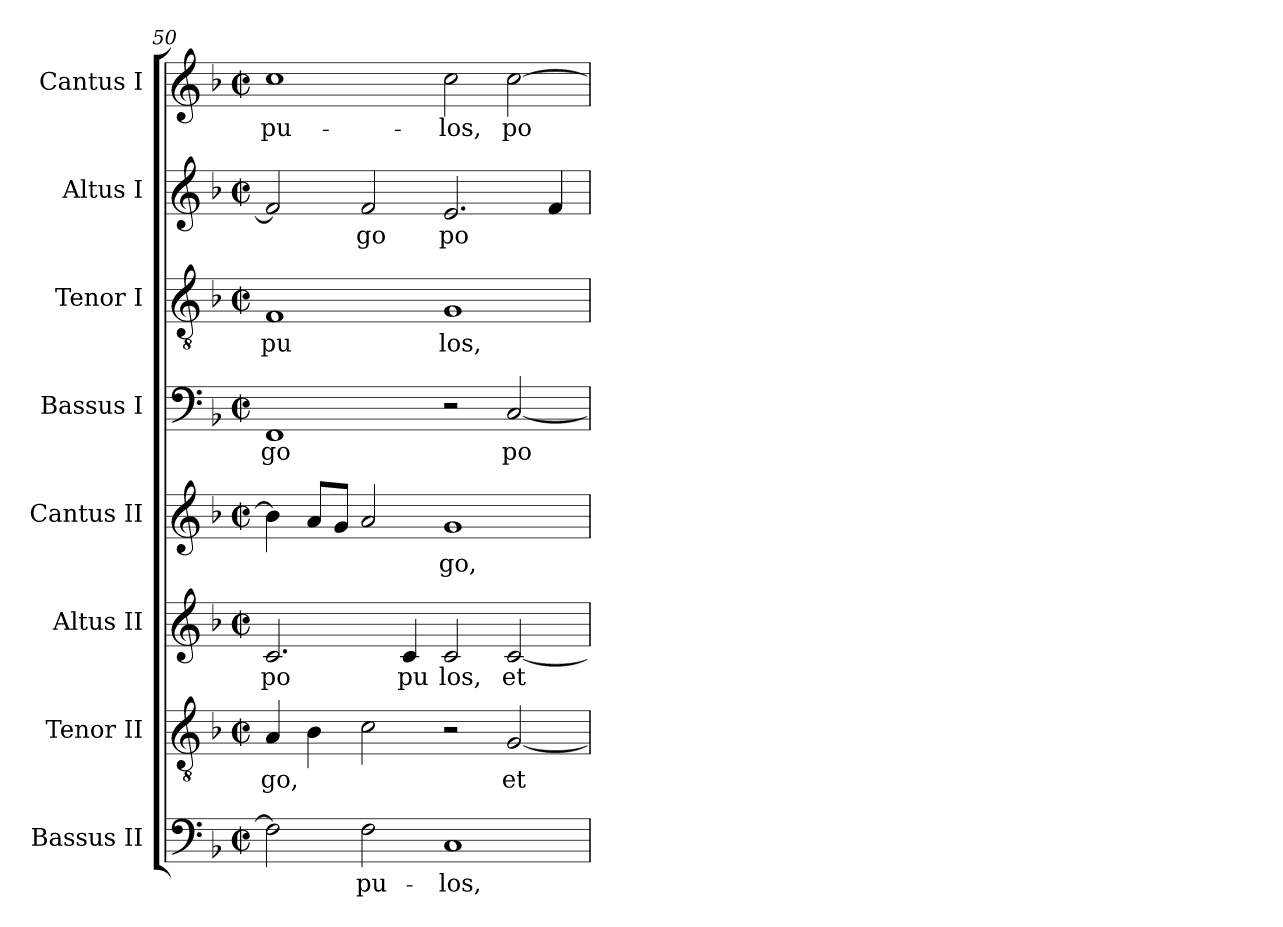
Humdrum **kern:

**kern	**text	**kern	**text	**kern	**text	**kern	**text	**kern	**text	**kern	**text	**kern	**text	**kern	**text
*part8	*part8	*part7	*part7	*part6	*part6	*part5	*part5	*part4	*part4	*part3	*part3	*part2	*part2	*part1	*part1
*staff8	*staff8	*staff7	*staff7	*staff6	*staff6	*staff5	*staff5	*staff4	*staff4	*staff3	*staff3	*staff2	*staff2	*staff1	*staff1
*I"Bassus II	*	*I"Tenor II	*	*I"Altus II	*	*I"Cantus II	*	*I"Bassus I	*	*I"Tenor I	*	*I"Altus I	*	*I"Cantus I	*
*clefF4	*	*clefGv2	*	*clefG2	*	*clefG2	*	*clefF4	*	*clefGv2	*	*clefG2	*	*clefG2	*
*k[b-]	*	*k[b-]	*	*k[b-]	*	*k[b-]	*	*k[b-]	*	*k[b-]	*	*k[b-]	*	*k[b-]	*
*F:	*	*F:	*	*F:	*	*F:	*	*F:	*	*F:	*	*F:	*	*F:	*
*M2/2	*	*M2/2	*	*M2/2	*	*M2/2	*	*M2/2	*	*M2/2	*	*M2/2	*	*M2/2	*
*met(c|)	*	*met(c|)	*	*met(c|)	*	*met(c|)	*	*met(c|)	*	*met(c|)	*	*met(c|)	*	*met(c|)	*
=50	=50	=50	=50	=50	=50	=50	=50	=50	=50	=50	=50	=50	=50	=50	=50
!	!	!	!LO:LY:b	!	!LO:LY:b:cj	!	!	!	!LO:LY:b:cj	!	!LO:LY:b:cj	!	!	!	!LO:LY:b:cj
2F\]	.	4A/	go,	2.c/	po	4b-\]	.	1FF	-go	1F	pu	2f/]	.	1cc	-pu-
.	.	4B-\	.	.	.	8a/L	.	.	.	.	.	.	.	.	.
.	.	.	.	.	.	8g/J	.	.	.	.	.	.	.	.	.
!	!LO:LY:b:cj	!	!	!	!	!	!	!	!	!	!	!	!LO:LY:b:cj	!	!
2F\	-pu-	2c\	.	.	.	2a/	.	.	.	.	.	2f/	go	.	.
!	!	!	!	!	!LO:LY:b:cj	!	!	!	!	!	!	!	!	!	!
.	.	.	.	4c/	pu	.	.	.	.	.	.	.	.	.	.
!	!LO:LY:b:cj	!	!	!	!LO:LY:b:cj	!	!LO:LY:b:cj	!	!	!	!LO:LY:b:cj	!	!LO:LY:b:cj	!	!LO:LY:b:cj
1C	-los,	2r	.	2c/	los,	1g	-go,	2r	.	1G	los,	2.e/	po	2cc\	-los,
!	!	!	!LO:LY:b:cj	!	!LO:LY:b:cj	!	!	!	!LO:LY:b:cj	!	!	!	!	!	!LO:LY:b:cj
.	.	[>2G/	et	[>2c/	et	.	.	[>2C/	po-	.	.	.	.	[<2cc\	po-
.	.	.	.	.	.	.	.	.	.	.	.	4f/	.	.	.
=	=	=	=	=	=	=	=	=	=	=	=	=	=	=	=
*-	*-	*-	*-	*-	*-	*-	*-	*-	*-	*-	*-	*-	*-	*-	*-
